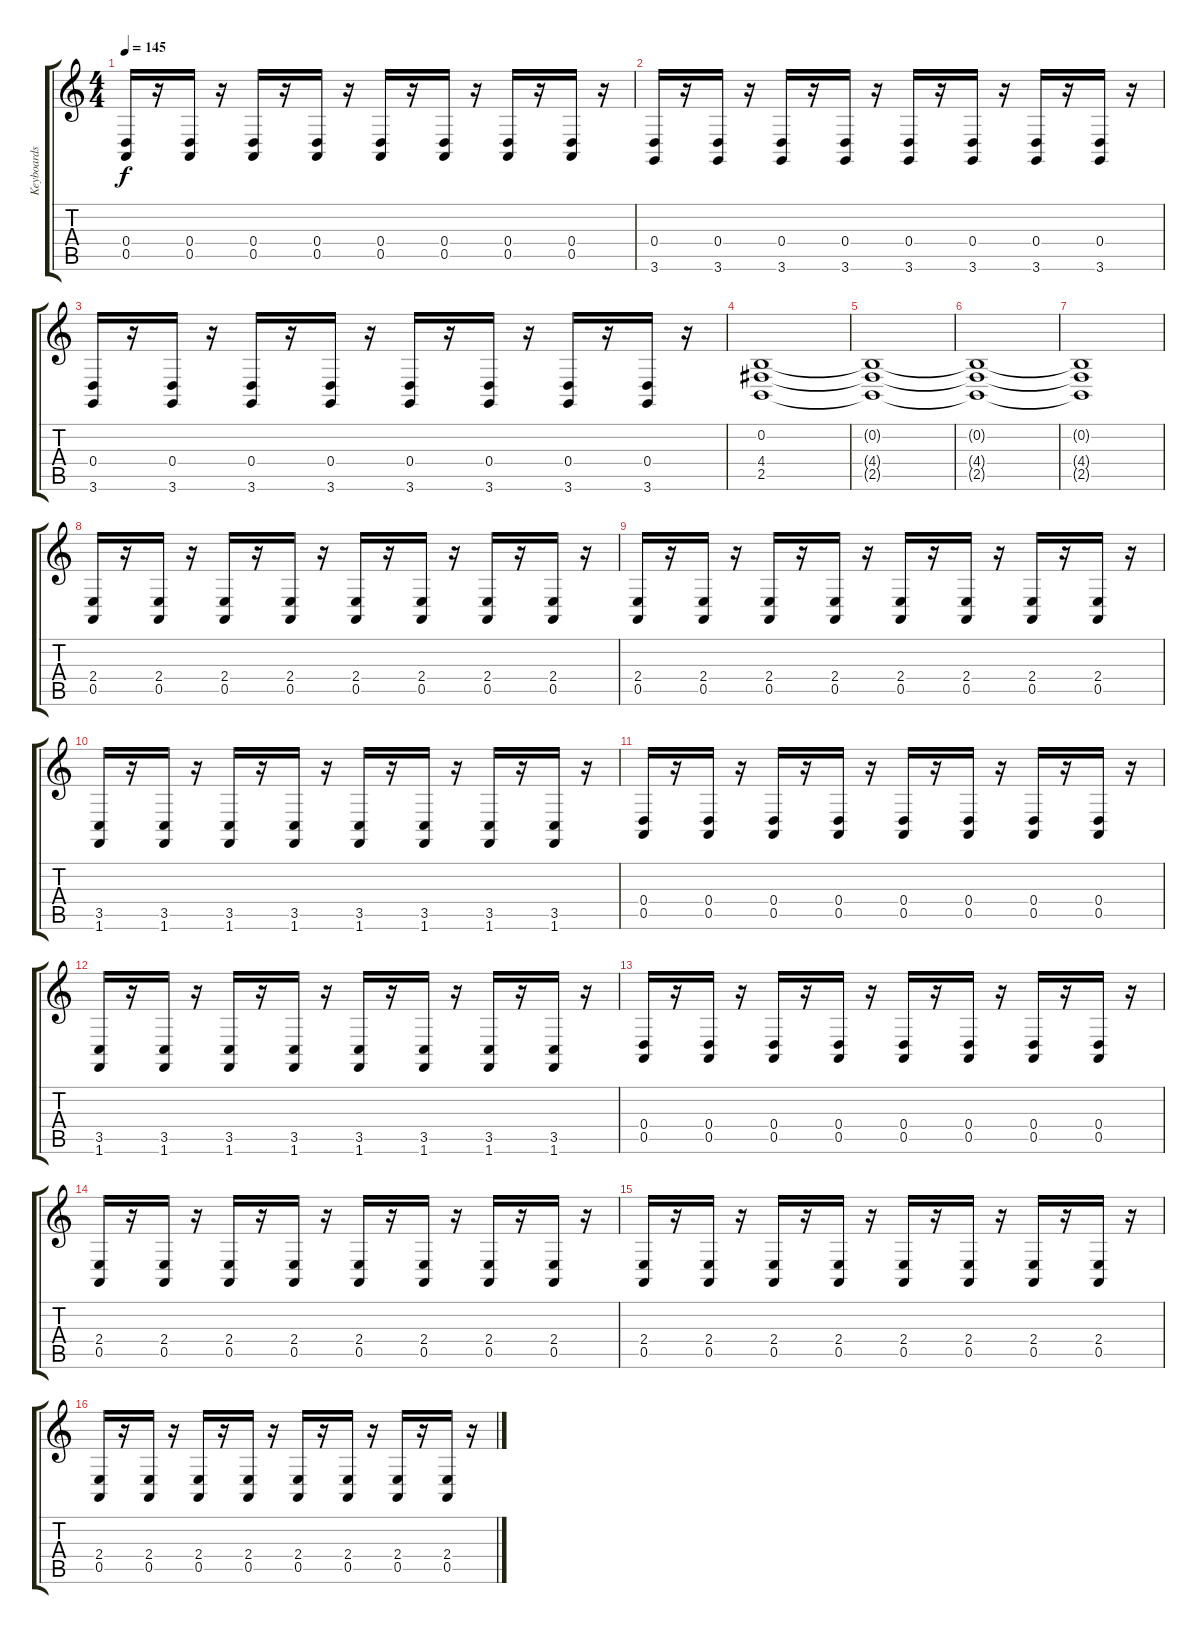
\track ("Keyboards" "Keyboards") {instrument lead8bassandlead}
\staff {score tabs}
\tuning (E4 B3 G3 D3 A2 E2) {hide}
\ts (4 4)
\tempo 145
\clef g2
\ks c
(0.4 0.5).16{dy f} r.16 (0.4 0.5).16 r.16 (0.4 0.5).16 r.16 (0.4 0.5).16 r.16 (0.4 0.5).16 r.16 (0.4 0.5).16 r.16 (0.4 0.5).16 r.16 (0.4 0.5).16 r.16 |
(0.4 3.6).16 r.16 (0.4 3.6).16 r.16 (0.4 3.6).16 r.16 (0.4 3.6).16 r.16 (0.4 3.6).16 r.16 (0.4 3.6).16 r.16 (0.4 3.6).16 r.16 (0.4 3.6).16 r.16 |
(0.4 3.6).16 r.16 (0.4 3.6).16 r.16 (0.4 3.6).16 r.16 (0.4 3.6).16 r.16 (0.4 3.6).16 r.16 (0.4 3.6).16 r.16 (0.4 3.6).16 r.16 (0.4 3.6).16 r.16 |
(0.2 4.4 2.5).1 |
(0.2{t} 4.4{t} 2.5{t}).1 |
(0.2{t} 4.4{t} 2.5{t}).1 |
(0.2{t} 4.4{t} 2.5{t}).1 |
(2.4 0.5).16 r.16 (2.4 0.5).16 r.16 (2.4 0.5).16 r.16 (2.4 0.5).16 r.16 (2.4 0.5).16 r.16 (2.4 0.5).16 r.16 (2.4 0.5).16 r.16 (2.4 0.5).16 r.16 |
(2.4 0.5).16 r.16 (2.4 0.5).16 r.16 (2.4 0.5).16 r.16 (2.4 0.5).16 r.16 (2.4 0.5).16 r.16 (2.4 0.5).16 r.16 (2.4 0.5).16 r.16 (2.4 0.5).16 r.16 |
(3.5 1.6).16 r.16 (3.5 1.6).16 r.16 (3.5 1.6).16 r.16 (3.5 1.6).16 r.16 (3.5 1.6).16 r.16 (3.5 1.6).16 r.16 (3.5 1.6).16 r.16 (3.5 1.6).16 r.16 |
(0.4 0.5).16 r.16 (0.4 0.5).16 r.16 (0.4 0.5).16 r.16 (0.4 0.5).16 r.16 (0.4 0.5).16 r.16 (0.4 0.5).16 r.16 (0.4 0.5).16 r.16 (0.4 0.5).16 r.16 |
(3.5 1.6).16 r.16 (3.5 1.6).16 r.16 (3.5 1.6).16 r.16 (3.5 1.6).16 r.16 (3.5 1.6).16 r.16 (3.5 1.6).16 r.16 (3.5 1.6).16 r.16 (3.5 1.6).16 r.16 |
(0.4 0.5).16 r.16 (0.4 0.5).16 r.16 (0.4 0.5).16 r.16 (0.4 0.5).16 r.16 (0.4 0.5).16 r.16 (0.4 0.5).16 r.16 (0.4 0.5).16 r.16 (0.4 0.5).16 r.16 |
(2.4 0.5).16 r.16 (2.4 0.5).16 r.16 (2.4 0.5).16 r.16 (2.4 0.5).16 r.16 (2.4 0.5).16 r.16 (2.4 0.5).16 r.16 (2.4 0.5).16 r.16 (2.4 0.5).16 r.16 |
(2.4 0.5).16 r.16 (2.4 0.5).16 r.16 (2.4 0.5).16 r.16 (2.4 0.5).16 r.16 (2.4 0.5).16 r.16 (2.4 0.5).16 r.16 (2.4 0.5).16 r.16 (2.4 0.5).16 r.16 |
(2.4 0.5).16 r.16 (2.4 0.5).16 r.16 (2.4 0.5).16 r.16 (2.4 0.5).16 r.16 (2.4 0.5).16 r.16 (2.4 0.5).16 r.16 (2.4 0.5).16 r.16 (2.4 0.5).16 r.16
